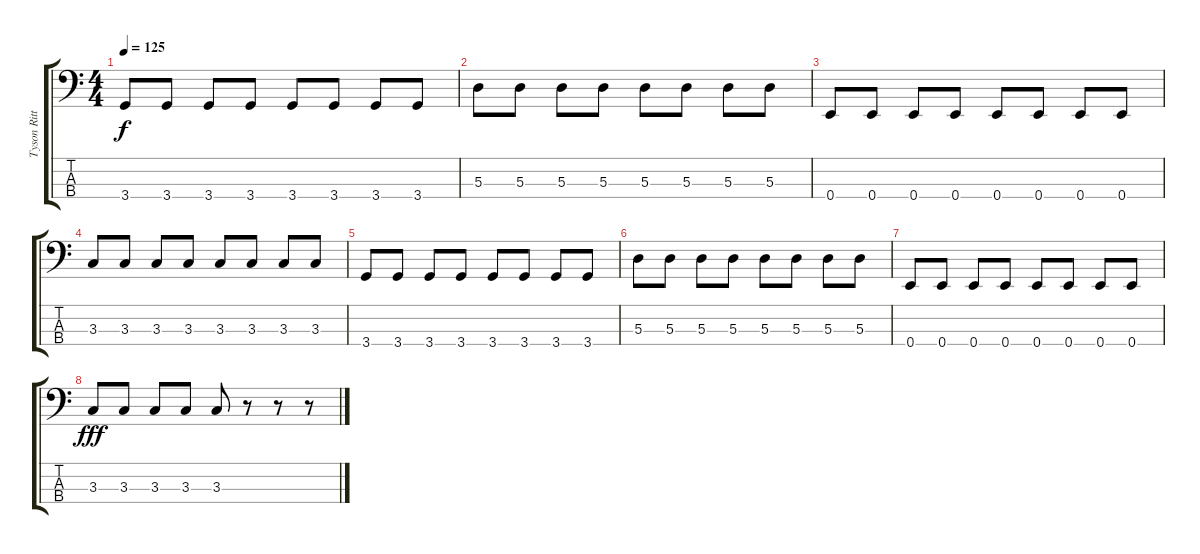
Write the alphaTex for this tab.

\track ("Tyson Ritter" "Tyson Ritt") {instrument electricbasspick}
\staff {score tabs}
\tuning (G2 D2 A1 E1) {hide}
\ts (4 4)
\tempo 125
\clef f4
\ks c
3.4.8{dy f} 3.4.8 3.4.8 3.4.8 3.4.8 3.4.8 3.4.8 3.4.8 |
5.3.8 5.3.8 5.3.8 5.3.8 5.3.8 5.3.8 5.3.8 5.3.8 |
0.4.8 0.4.8 0.4.8 0.4.8 0.4.8 0.4.8 0.4.8 0.4.8 |
3.3.8 3.3.8 3.3.8 3.3.8 3.3.8 3.3.8 3.3.8 3.3.8 |
3.4.8 3.4.8 3.4.8 3.4.8 3.4.8 3.4.8 3.4.8 3.4.8 |
5.3.8 5.3.8 5.3.8 5.3.8 5.3.8 5.3.8 5.3.8 5.3.8 |
0.4.8 0.4.8 0.4.8 0.4.8 0.4.8 0.4.8 0.4.8 0.4.8 |
3.3.8{dy fff} 3.3.8 3.3.8 3.3.8 3.3.8 r.8 r.8 r.8
